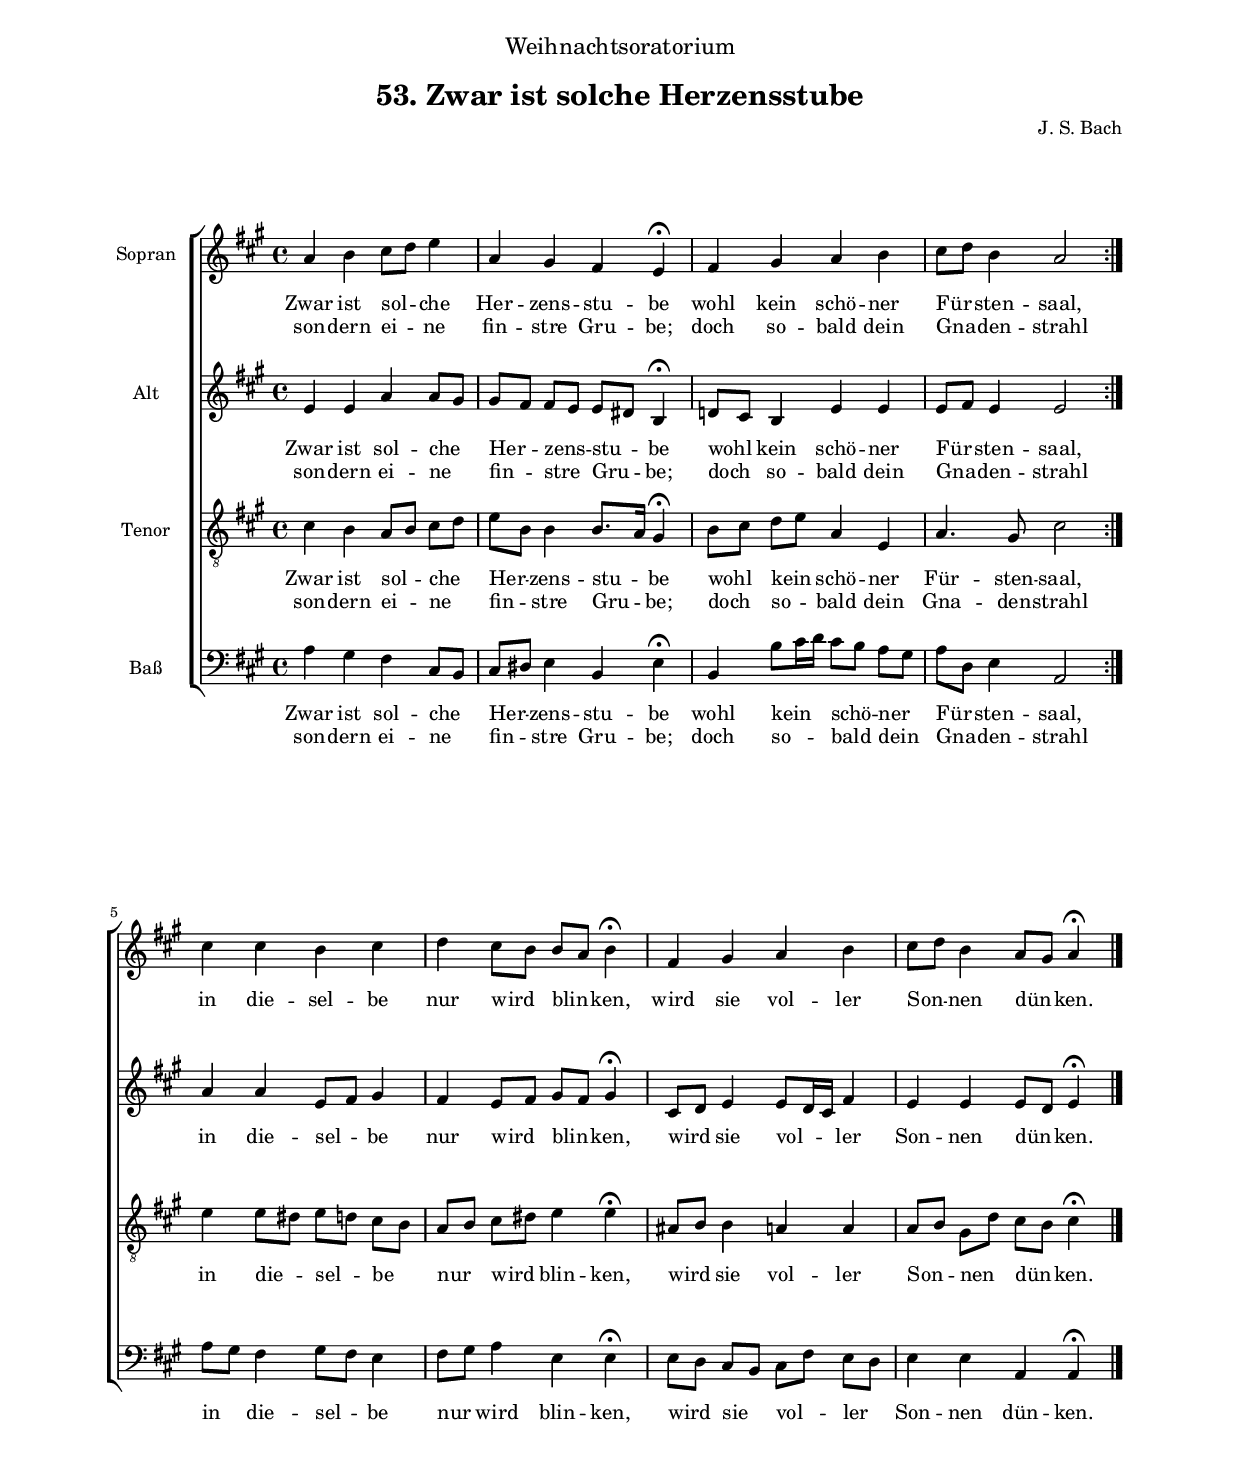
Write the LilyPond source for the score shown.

\header
{
  dedication=\markup { \fontsize #2 "Weihnachtsoratorium"}
  title=\markup {\vspace #2 "53. Zwar ist solche Herzensstube"}
  composer="J. S. Bach"
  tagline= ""
}

\version "2.18.0"
\include "deutsch.ly"
#(set-global-staff-size 16)
% #(set-default-paper-size "letter")
#(ly:set-option 'point-and-click #f)

	
global = {
	\key a \major
	\set Staff.autoBeaming = ##f
	\time 4/4 \skip 1*8 \bar "|."
	}


\paper
	{
	top-margin = 2 \cm
	bottom-margin = 2 \cm
	left-margin = 2 \cm
	line-width = 17 \cm
	ragged-bottom = ##f
	ragged-last-bottom = ##f
	print-page-number = ##f
	system-system-spacing = #'((basic-distance . 20) (minimum-distance . 14) (padding . 8) (strechability . 150))
%	systems-per-page = 3
%	min-systems-per-page = 3
	}



cantus =  \relative c''
	{
	\repeat volta 2 { a4 h cis8[ d] e4
	a,4 gis fis e\fermata
	fis4 gis a h
	cis8[ d] h4 a2 }
%5
	cis4 cis h cis |
	d4 cis8[ h] h[ a] h4\fermata
	fis4 gis a h
	cis8[ d] h4 a8[ gis] a4\fermata |
	}


altus =  \relative c'
        {
	e4 e a a8[ gis]
	gis8[ fis] fis[ e] e[ dis] h4 \fermata
	d!8[ cis] h4 e e
	e8[ fis] e4 e2
%5
	a4 a e8[ fis] gis4 |
	fis4 e8[ fis] gis[ fis] gis4\fermata
	cis,8[ d] e4 e8[ d16 cis] fis4
	e4 e e8[ d] e4\fermata |
	}


tenor =  \relative c'
	{
	cis4 h a8[ h] cis[ d]
	e8[ h] h4 h8.[ a16] gis4\fermata
	h8[ cis] d[ e] a,4 e
	a4. gis8 cis2
%5
	e4 e8[ dis] e[ d] cis[ h] |
	a8[ h] cis[ dis] e4 e\fermata
	ais,8[ h] h4 a a
	a8[ h] gis[ d'] cis[ h] cis4\fermata |
	}


bassus  =  \relative c
	{
	a'4 gis fis cis8[ h]
	cis8[ dis] e4 h e\fermata
	h4 h'8[ cis16 d] cis8[ h] a[ gis]
	a8[ d,] e4 a,2
%5
	a'8[ gis] fis4 gis8[ fis] e4 |
	fis8[ gis] a4 e e\fermata
	e8[ d] cis[ h] cis[ fis] e[ d]
	e4 e a, a\fermata |
	}

lyricscantus = \lyricmode {
	Zwar ist sol -- che Her -- zens -- stu -- be
	wohl kein schö -- ner Für -- sten -- saal,
	in die -- sel -- be nur wird blin -- ken,
	wird sie vol -- ler Son -- nen dün -- ken.
	}
	
lyricscantusduo = \lyricmode {
	son -- dern ei -- ne fin -- stre Gru -- be;
	doch so -- bald dein Gna -- den -- strahl
	}



\score
{  
  % \transpose {
	\new ChoirStaff \with { \override StaffGrouper.staff-staff-spacing.basic-distance = #13 }
	<<

	\new Staff << \global
	\new Voice="v1" {
		\set Staff.instrumentName= "Sopran"
		\set Staff.midiInstrument = "reed organ"
		\clef "treble"
		\cantus }
	\new Lyrics \lyricsto "v1" {\lyricscantus }
	\new Lyrics \lyricsto "v1" {\lyricscantusduo }
	>>


	\new Staff << \global
	\new Voice="v2" {
		\set Staff.instrumentName= "Alt"
		\set Staff.midiInstrument = "reed organ"
		\clef "treble" 
		\altus}
	\new Lyrics \lyricsto "v2" {\lyricscantus }
	\new Lyrics \lyricsto "v2" {\lyricscantusduo }
	>>


	\new Staff << \global
	\new Voice="v3" {
		\set Staff.instrumentName= "Tenor"
		\set Staff.midiInstrument = "reed organ"
		\clef "G_8"
		\tenor }
	\new Lyrics \lyricsto "v3" {\lyricscantus }
	\new Lyrics \lyricsto "v3" {\lyricscantusduo }
	>>


	\new Staff << \global
	\new Voice="v4" {
		\set Staff.instrumentName= "Baß"
		\set Staff.midiInstrument = "reed organ"
		\clef "bass" 
		\bassus }
	\new Lyrics \lyricsto "v4" {\lyricscantus }
	\new Lyrics \lyricsto "v4" {\lyricscantusduo }
	>>

	>>
	% } % transpose

	\layout
	{
	indent = 1.4 \cm
	\context { \Lyrics \override VerticalAxisGroup.nonstaff-relatedstaff-spacing.padding = #1.7 }
	\context { \Staff \override TimeSignature.break-visibility = #end-of-line-invisible }
%	\context { \Staff \override InstrumentName.X-offset = #'-25 }
	\context { \Score \override BarNumber.padding = #2 }
	\context { \Voice \override NoteHead.style = #'baroque }
	}

	
}


% EOF